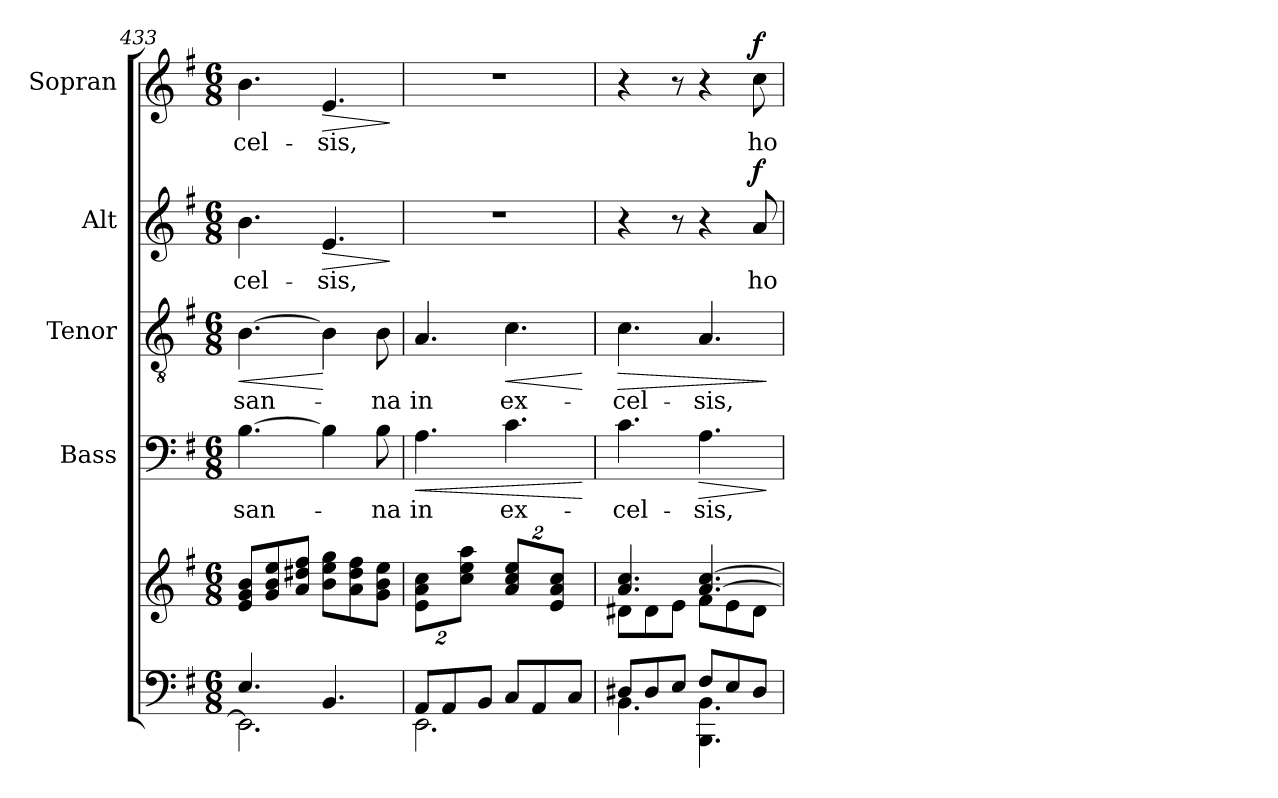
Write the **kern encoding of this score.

**kern	**kern	**kern	**text	**dynam	**kern	**text	**dynam	**kern	**text	**dynam	**kern	**text	**dynam
*part5	*part5	*part4	*part4	*part4	*part3	*part3	*part3	*part2	*part2	*part2	*part1	*part1	*part1
*staff6	*staff5	*staff4	*staff4	*staff4	*staff3	*staff3	*staff3	*staff2	*staff2	*staff2	*staff1	*staff1	*staff1
*	*	*I"Bass	*	*	*I"Tenor	*	*	*I"Alt	*	*	*I"Sopran	*	*
*	*	*I'B.	*	*	*I'T.	*	*	*I'A.	*	*	*I'S.	*	*
*clefF4	*clefG2	*clefF4	*	*	*clefGv2	*	*	*clefG2	*	*	*clefG2	*	*
*k[f#]	*k[f#]	*k[f#]	*	*	*k[f#]	*	*	*k[f#]	*	*	*k[f#]	*	*
*G:	*G:	*G:	*	*	*G:	*	*	*G:	*	*	*G:	*	*
*M6/8	*M6/8	*M6/8	*	*	*M6/8	*	*	*M6/8	*	*	*M6/8	*	*
=433	=433	=433	=433	=433	=433	=433	=433	=433	=433	=433	=433	=433	=433
*^	*	*	*	*	*	*	*	*	*	*	*	*	*
!	!	!	!	!LO:LY:b	!	!	!LO:LY:b	!LO:HP:b	!	!LO:LY:b	!	!	!LO:LY:b	!
4.E/	2.EE\]	8e/ 8g/ 8b/L	[4.B\	-san-	.	[4.B\	-san-	<	4.b\	-cel-	.	4.b\	-cel-	.
.	.	8g/ 8b/ 8ee/	.	.	.	.	.	.	.	.	.	.	.	.
.	.	8a/ 8dd#X/ 8ff#/J	.	.	.	.	.	.	.	.	.	.	.	.
!	!	!	!	!	!	!	!	!	!	!LO:LY:b	!LO:HP:b	!	!LO:LY:b	!LO:HP:b
4.BB/	.	8b\ 8ee\ 8gg\L	4B\]	.	.	4B\]	.	[	4.e/	-sis,	>	4.e/	-sis,	>
.	.	8a\ 8dd#\ 8ff#\	.	.	.	.	.	.	.	.	.	.	.	.
!	!	!	!	!LO:LY:b	!	!	!LO:LY:b	!	!	!	!	!	!	!
.	.	8g\ 8b\ 8ee\J	8B\	-na	.	8B\	-na	.	.	.	.	.	.	.
*v	*v	*	*	*	*	*	*	*	*	*	*	*	*	*
.	.	.	.	.	.	.	.	.	.	]	.	.	]
=434	=434	=434	=434	=434	=434	=434	=434	=434	=434	=434	=434	=434	=434
*^	*	*	*	*	*	*	*	*	*	*	*	*	*
*	*	*Xbrackettup	*	*	*	*	*	*	*	*	*	*	*	*
!	!	!	!	!LO:LY:b	!LO:HP:b	!	!LO:LY:b	!	!	!	!	!	!	!
8AA/L	2.EE\	16%3e\ 16%3a\ 16%3cc\L	4.A\	in	<	4.A/	in	.	2.r	.	.	2.r	.	.
8AA/	.	.	.	.	.	.	.	.	.	.	.	.	.	.
.	.	16%3cc\ 16%3ee\ 16%3aa\J	.	.	.	.	.	.	.	.	.	.	.	.
8BB/J	.	.	.	.	.	.	.	.	.	.	.	.	.	.
!	!	!	!	!LO:LY:b	!	!	!LO:LY:b	!LO:HP:b	!	!	!	!	!	!
8C/L	.	16%3a/ 16%3cc/ 16%3ee/L	4.c\	ex-	.	4.c\	ex-	<	.	.	.	.	.	.
8AA/	.	.	.	.	.	.	.	.	.	.	.	.	.	.
.	.	16%3e/ 16%3a/ 16%3cc/J	.	.	.	.	.	.	.	.	.	.	.	.
8C/J	.	.	.	.	.	.	.	.	.	.	.	.	.	.
*v	*v	*	*	*	*	*	*	*	*	*	*	*	*	*
.	.	.	.	[	.	.	[	.	.	.	.	.	.
=435	=435	=435	=435	=435	=435	=435	=435	=435	=435	=435	=435	=435	=435
*^	*^	*	*	*	*	*	*	*	*	*	*	*	*
!	!	!	!	!	!LO:LY:b	!	!	!LO:LY:b	!LO:HP:b	!	!	!	!	!	!
8D#X/L	4.BB\	4.a/ 4.cc/	8d#X\L	4.c\	-cel-	.	4.c\	-cel-	>	4r	.	.	4r	.	.
8D#/	.	.	8d#\	.	.	.	.	.	.	.	.	.	.	.	.
8E/J	.	.	8e\J	.	.	.	.	.	.	8r	.	.	8r	.	.
!	!	!	!	!	!LO:LY:b	!LO:HP:b	!	!LO:LY:b	!	!	!	!	!	!	!
8F#/L	4.BBB\ 4.BB\	[>4.a/ [>4.cc/	8f#\L	4.A\	-sis,	>	4.A/	-sis,	.	4r	.	.	4r	.	.
8E/	.	.	8e\	.	.	.	.	.	.	.	.	.	.	.	.
!	!	!	!	!	!	!	!	!	!	!	!LO:LY:b	!LO:DY:a	!	!LO:LY:b	!LO:DY:a
8D#/J	.	.	8d#\J	.	.	.	.	.	.	8a/	ho-	f	8cc\	ho-	f
*v	*v	*	*	*	*	*	*	*	*	*	*	*	*	*	*
*	*v	*v	*	*	*	*	*	*	*	*	*	*	*	*
.	.	.	.	]	.	.	]	.	.	.	.	.	.
=	=	=	=	=	=	=	=	=	=	=	=	=	=
*-	*-	*-	*-	*-	*-	*-	*-	*-	*-	*-	*-	*-	*-
